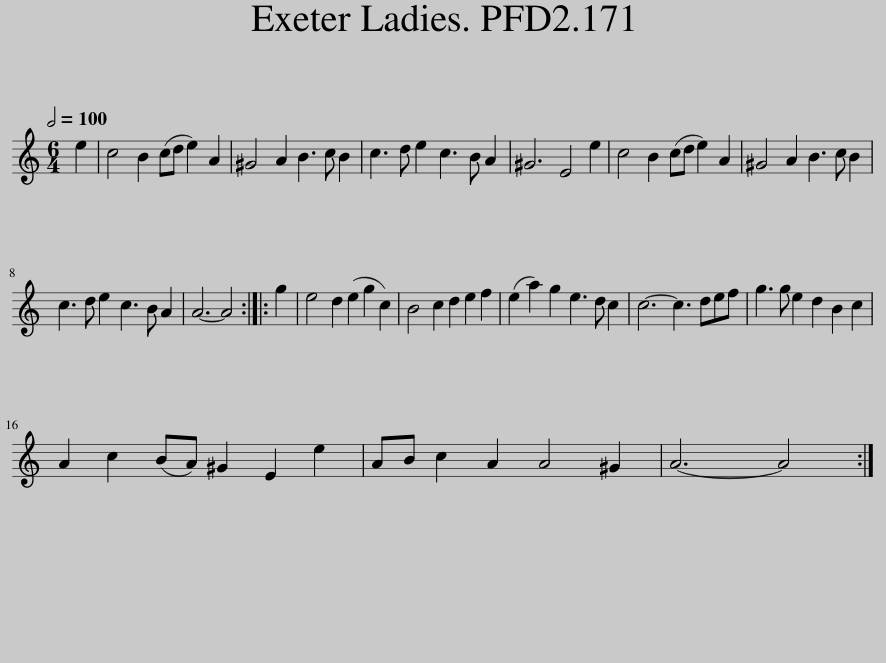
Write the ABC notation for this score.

X:1
L:1/8
Q:1/2=100
M:6/4
I:linebreak $
K:C
V:1 treble
V:1
 e2 | c4 B2 (cd e2) A2 | ^G4 A2 B3 c B2 | c3 d e2 c3 B A2 | ^G6 E4 e2 | %5
 c4 B2 (cd e2) A2 | ^G4 A2 B3 c B2 |$ c3 d e2 c3 B A2 | A6- A4 :: g2 | %10
 e4 d2 (e2 g2 c2) | B4 c2 d2 e2 f2 | (e2 a2) g2 e3 d c2 | c6- c3 def | g3 g e2 d2 B2 c2 |$ %15
 A2 c2 (BA) ^G2 E2 e2 | AB c2 A2 A4 ^G2 | A6- A4 :| %18
